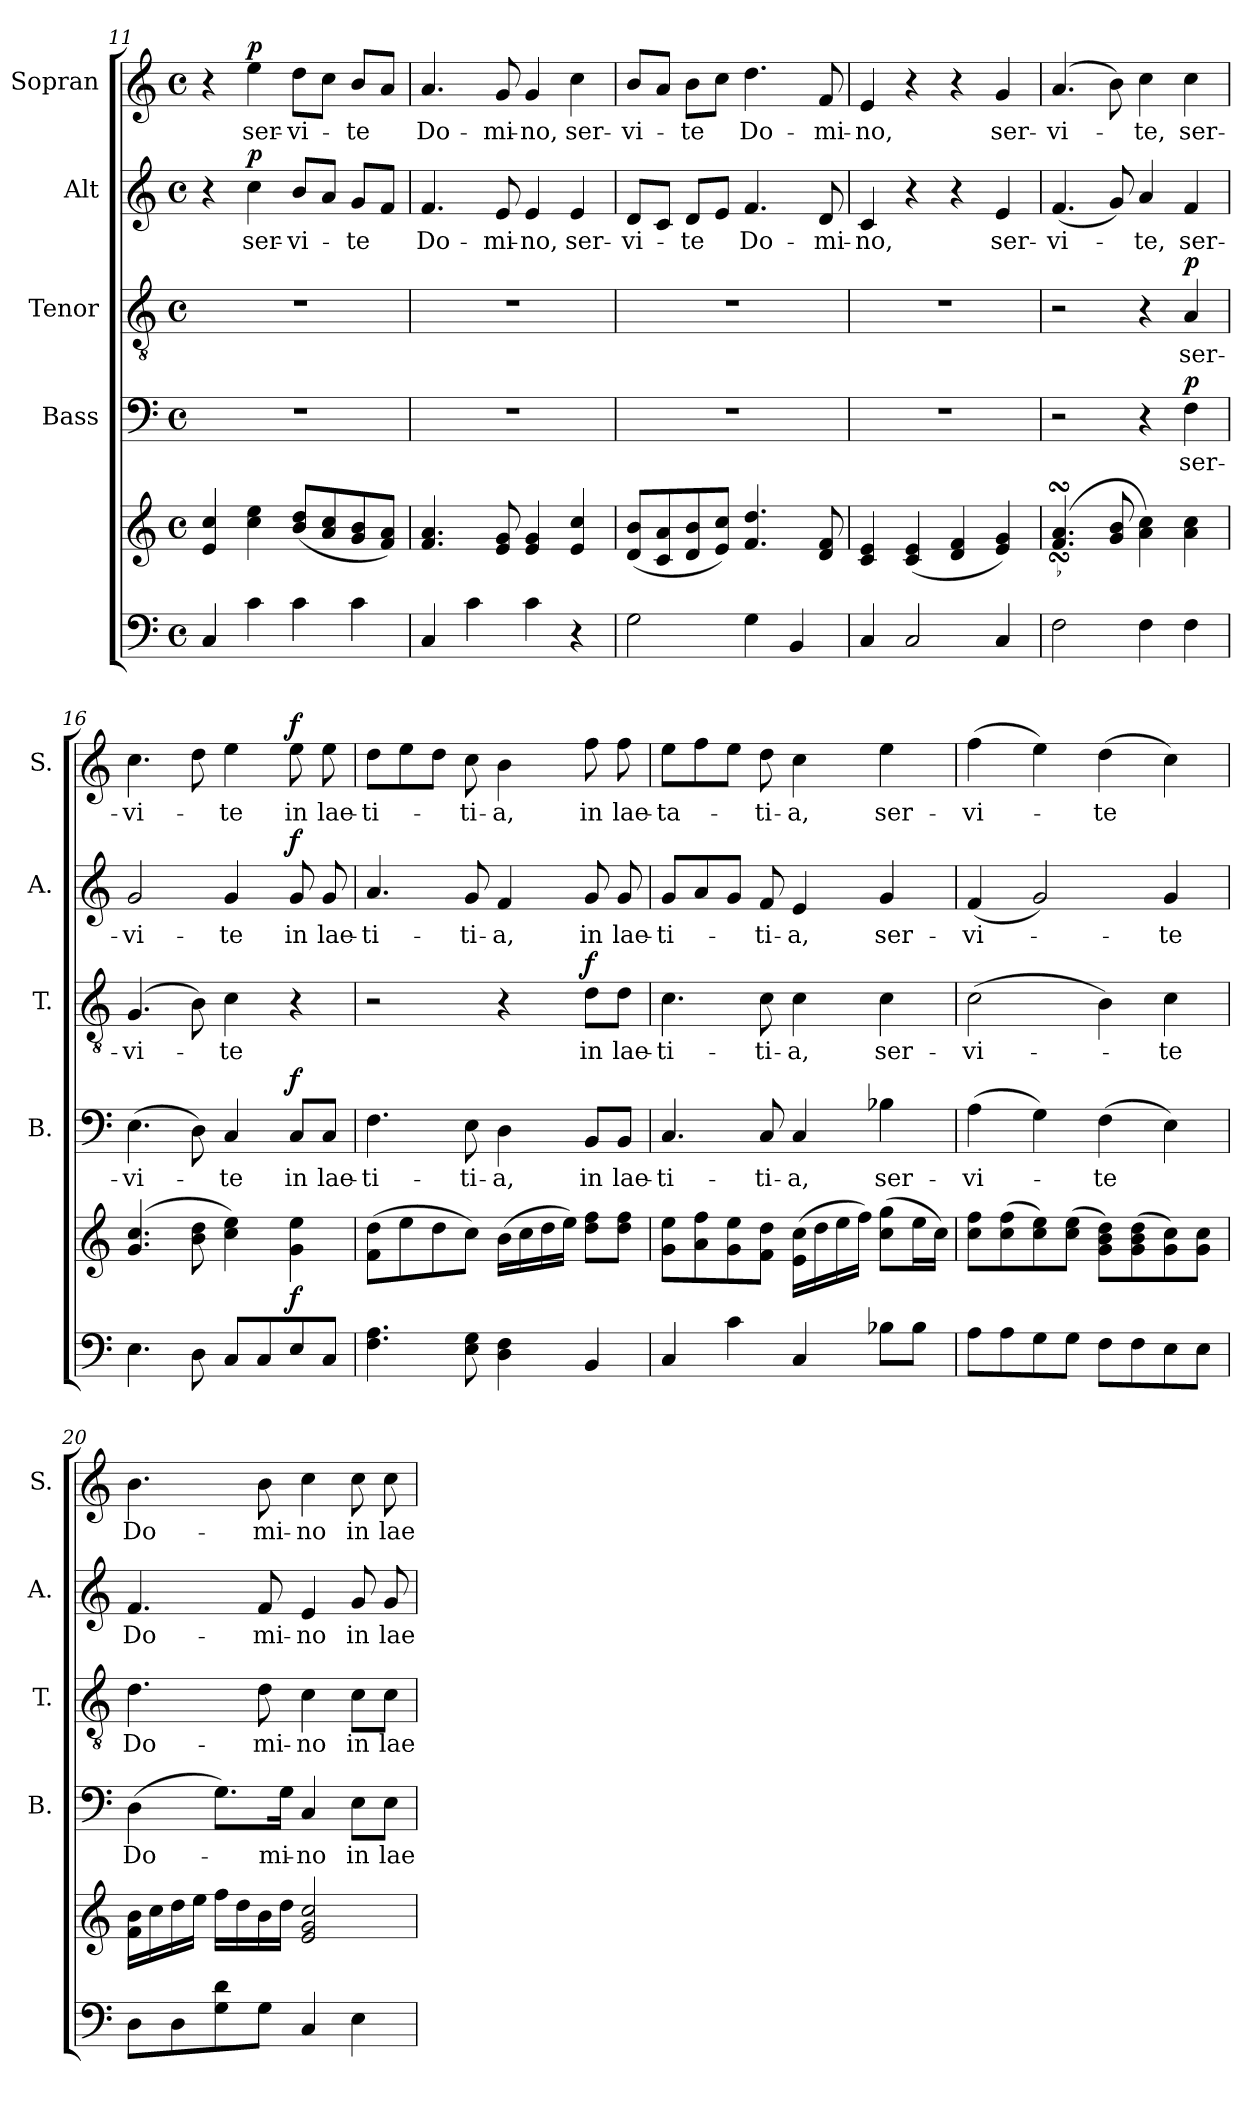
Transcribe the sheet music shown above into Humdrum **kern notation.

**kern	**kern	**dynam	**kern	**text	**dynam	**kern	**text	**dynam	**kern	**text	**dynam	**kern	**text	**dynam
*part5	*part5	*part5	*part4	*part4	*part4	*part3	*part3	*part3	*part2	*part2	*part2	*part1	*part1	*part1
*staff6	*staff5	*staff5/6	*staff4	*staff4	*staff4	*staff3	*staff3	*staff3	*staff2	*staff2	*staff2	*staff1	*staff1	*staff1
*	*	*	*I"Bass	*	*	*I"Tenor	*	*	*I"Alt	*	*	*I"Sopran	*	*
*	*	*	*I'B.	*	*	*I'T.	*	*	*I'A.	*	*	*I'S.	*	*
*clefF4	*clefG2	*	*clefF4	*	*	*clefGv2	*	*	*clefG2	*	*	*clefG2	*	*
*k[]	*k[]	*	*k[]	*	*	*k[]	*	*	*k[]	*	*	*k[]	*	*
*C:	*C:	*	*C:	*	*	*C:	*	*	*C:	*	*	*C:	*	*
*M4/4	*M4/4	*	*M4/4	*	*	*M4/4	*	*	*M4/4	*	*	*M4/4	*	*
*met(c)	*met(c)	*	*met(c)	*	*	*met(c)	*	*	*met(c)	*	*	*met(c)	*	*
=11	=11	=11	=11	=11	=11	=11	=11	=11	=11	=11	=11	=11	=11	=11
4C/	4e/ 4cc/	.	1r	.	.	1r	.	.	4r	.	.	4r	.	.
!	!	!	!	!	!	!	!	!	!	!LO:LY:b	!LO:DY:a	!	!LO:LY:b	!LO:DY:a
4c\	4cc\ 4ee\	.	.	.	.	.	.	.	4cc\	ser-	p	4ee\	ser-	p
!	!	!	!	!	!	!	!	!	!	!LO:LY:b	!	!	!LO:LY:b	!
4c\	(<8b/ 8dd/L	.	.	.	.	.	.	.	8b/L	-vi-	.	8dd\L	-vi-	.
.	8a/ 8cc/	.	.	.	.	.	.	.	8a/J	.	.	8cc\J	.	.
!	!	!	!	!	!	!	!	!	!	!LO:LY:b	!	!	!LO:LY:b	!
4c\	8g/ 8b/	.	.	.	.	.	.	.	8g/L	-te	.	8b/L	-te	.
.	8f/ 8a/J)	.	.	.	.	.	.	.	8f/J	.	.	8a/J	.	.
=12	=12	=12	=12	=12	=12	=12	=12	=12	=12	=12	=12	=12	=12	=12
!	!	!	!	!	!	!	!	!	!	!LO:LY:b	!	!	!LO:LY:b	!
4C/	4.f/ 4.a/	.	1r	.	.	1r	.	.	4.f/	Do-	.	4.a/	Do-	.
4c\	.	.	.	.	.	.	.	.	.	.	.	.	.	.
!	!	!	!	!	!	!	!	!	!	!LO:LY:b	!	!	!LO:LY:b	!
.	8e/ 8g/	.	.	.	.	.	.	.	8e/	-mi-	.	8g/	-mi-	.
!	!	!	!	!	!	!	!	!	!	!LO:LY:b	!	!	!LO:LY:b	!
4c\	4e/ 4g/	.	.	.	.	.	.	.	4e/	-no,	.	4g/	-no,	.
!	!	!	!	!	!	!	!	!	!	!LO:LY:b	!	!	!LO:LY:b	!
4r	4e/ 4cc/	.	.	.	.	.	.	.	4e/	ser-	.	4cc\	ser-	.
=13	=13	=13	=13	=13	=13	=13	=13	=13	=13	=13	=13	=13	=13	=13
!	!	!	!	!	!	!	!	!	!	!LO:LY:b	!	!	!LO:LY:b	!
2G\	(<8d/ 8b/L	.	1r	.	.	1r	.	.	8d/L	-vi-	.	8b/L	-vi-	.
.	8c/ 8a/	.	.	.	.	.	.	.	8c/J	.	.	8a/J	.	.
!	!	!	!	!	!	!	!	!	!	!LO:LY:b	!	!	!LO:LY:b	!
.	8d/ 8b/	.	.	.	.	.	.	.	8d/L	-te	.	8b\L	-te	.
.	8e/ 8cc/J)	.	.	.	.	.	.	.	8e/J	.	.	8cc\J	.	.
!	!	!	!	!	!	!	!	!	!	!LO:LY:b	!	!	!LO:LY:b	!
4G\	4.f/ 4.dd/	.	.	.	.	.	.	.	4.f/	Do-	.	4.dd\	Do-	.
4BB/	.	.	.	.	.	.	.	.	.	.	.	.	.	.
!	!	!	!	!	!	!	!	!	!	!LO:LY:b	!	!	!LO:LY:b	!
.	8d/ 8f/	.	.	.	.	.	.	.	8d/	-mi-	.	8f/	-mi-	.
!!LO:LB:g=z
=14	=14	=14	=14	=14	=14	=14	=14	=14	=14	=14	=14	=14	=14	=14
!	!	!	!	!	!	!	!	!	!	!LO:LY:b	!	!	!LO:LY:b	!
4C/	4c/ 4e/	.	1r	.	.	1r	.	.	4c/	-no,	.	4e/	-no,	.
2C/	(<4c/ 4e/	.	.	.	.	.	.	.	4r	.	.	4r	.	.
.	4d/ 4f/	.	.	.	.	.	.	.	4r	.	.	4r	.	.
!	!	!	!	!	!	!	!	!	!	!LO:LY:b	!	!	!LO:LY:b	!
4C/	4e/ 4g/)	.	.	.	.	.	.	.	4e/	ser-	.	4g/	ser-	.
=15	=15	=15	=15	=15	=15	=15	=15	=15	=15	=15	=15	=15	=15	=15
!	!	!	!	!	!	!	!	!	!	!LO:LY:b	!	!	!LO:LY:b	!
2F\	(4.f/sSSS 4.a/sSSS	.	2r	.	.	2r	.	.	(<4.f/	-vi-	.	(4.a/	-vi-	.
.	8g/ 8b/	.	.	.	.	.	.	.	8g/)	.	.	8b\)	.	.
!	!	!	!	!	!	!	!	!	!	!LO:LY:b	!	!	!LO:LY:b	!
4F\	4a\ 4cc\)	.	4r	.	.	4r	.	.	4a/	-te,	.	4cc\	-te,	.
!	!	!	!	!LO:LY:b	!LO:DY:a	!	!LO:LY:b	!LO:DY:a	!	!LO:LY:b	!	!	!LO:LY:b	!
4F\	4a\ 4cc\	.	4F\	ser-	p	4A/	ser-	p	4f/	ser-	.	4cc\	ser-	.
=16	=16	=16	=16	=16	=16	=16	=16	=16	=16	=16	=16	=16	=16	=16
!	!	!	!	!LO:LY:b	!	!	!LO:LY:b	!	!	!LO:LY:b	!	!	!LO:LY:b	!
4.E\	(4.g/ 4.cc/	.	(>4.E\	-vi-	.	(4.G/	-vi-	.	2g/	-vi-	.	4.cc\	-vi-	.
8D\	8b\ 8dd\	.	8D\)	.	.	8B\)	.	.	.	.	.	8dd\	.	.
!	!	!	!	!LO:LY:b	!	!	!LO:LY:b	!	!	!LO:LY:b	!	!	!LO:LY:b	!
8C/L	4cc\ 4ee\)	.	4C/	-te	.	4c\	-te	.	4g/	-te	.	4ee\	-te	.
8C/	.	.	.	.	.	.	.	.	.	.	.	.	.	.
!	!	!LO:DY:b	!	!LO:LY:b	!LO:DY:a	!	!	!	!	!LO:LY:b	!LO:DY:a	!	!LO:LY:b	!LO:DY:a
8E/	4g\ 4ee\	f	8C/L	in	f	4r	.	.	8g/	in	f	8ee\	in	f
!	!	!	!	!LO:LY:b	!	!	!	!	!	!LO:LY:b	!	!	!LO:LY:b	!
8C/J	.	.	8C/J	lae-	.	.	.	.	8g/	lae-	.	8ee\	lae-	.
=17	=17	=17	=17	=17	=17	=17	=17	=17	=17	=17	=17	=17	=17	=17
!	!	!	!	!LO:LY:b	!	!	!	!	!	!LO:LY:b	!	!	!LO:LY:b	!
4.F\ 4.A\	(>8f\ 8dd\L	.	4.F\	-ti-	.	2r	.	.	4.a/	-ti-	.	8dd\L	-ti-	.
.	8ee\	.	.	.	.	.	.	.	.	.	.	8ee\	.	.
.	8dd\	.	.	.	.	.	.	.	.	.	.	8dd\J	.	.
!	!	!	!	!LO:LY:b	!	!	!	!	!	!LO:LY:b	!	!	!LO:LY:b	!
8E\ 8G\	8cc\J)	.	8E\	-ti-	.	.	.	.	8g/	-ti-	.	8cc\	-ti-	.
!	!	!	!	!LO:LY:b	!	!	!	!	!	!LO:LY:b	!	!	!LO:LY:b	!
4D\ 4F\	(>16b\LL	.	4D\	-a,	.	4r	.	.	4f/	-a,	.	4b\	-a,	.
.	16cc\	.	.	.	.	.	.	.	.	.	.	.	.	.
.	16dd\	.	.	.	.	.	.	.	.	.	.	.	.	.
.	16ee\JJ)	.	.	.	.	.	.	.	.	.	.	.	.	.
!	!	!	!	!LO:LY:b	!	!	!LO:LY:b	!LO:DY:a	!	!LO:LY:b	!	!	!LO:LY:b	!
4BB/	8dd\ 8ff\L	.	8BB/L	in	.	8d\L	in	f	8g/	in	.	8ff\	in	.
!	!	!	!	!LO:LY:b	!	!	!LO:LY:b	!	!	!LO:LY:b	!	!	!LO:LY:b	!
.	8dd\ 8ff\J	.	8BB/J	lae-	.	8d\J	lae-	.	8g/	lae-	.	8ff\	lae-	.
=18	=18	=18	=18	=18	=18	=18	=18	=18	=18	=18	=18	=18	=18	=18
!	!	!	!	!LO:LY:b	!	!	!LO:LY:b	!	!	!LO:LY:b	!	!	!LO:LY:b	!
4C/	8g\ 8ee\L	.	4.C/	-ti-	.	4.c\	-ti-	.	8g/L	-ti-	.	8ee\L	-ta-	.
.	8a\ 8ff\	.	.	.	.	.	.	.	8a/	.	.	8ff\	.	.
4c\	8g\ 8ee\	.	.	.	.	.	.	.	8g/J	.	.	8ee\J	.	.
!	!	!	!	!LO:LY:b	!	!	!LO:LY:b	!	!	!LO:LY:b	!	!	!LO:LY:b	!
.	8f\ 8dd\J	.	8C/	-ti-	.	8c\	-ti-	.	8f/	-ti-	.	8dd\	-ti-	.
!	!	!	!	!LO:LY:b	!	!	!LO:LY:b	!	!	!LO:LY:b	!	!	!LO:LY:b	!
4C/	(>16e\ 16cc\LL	.	4C/	-a,	.	4c\	-a,	.	4e/	-a,	.	4cc\	-a,	.
.	16dd\	.	.	.	.	.	.	.	.	.	.	.	.	.
.	16ee\	.	.	.	.	.	.	.	.	.	.	.	.	.
.	16ff\JJ)	.	.	.	.	.	.	.	.	.	.	.	.	.
!	!	!	!	!LO:LY:b	!	!	!LO:LY:b	!	!	!LO:LY:b	!	!	!LO:LY:b	!
8B-X\L	(>8cc\ 8gg\L	.	4B-X\	ser-	.	4c\	ser-	.	4g/	ser-	.	4ee\	ser-	.
8B-\J	16ee\L	.	.	.	.	.	.	.	.	.	.	.	.	.
.	16cc\JJ)	.	.	.	.	.	.	.	.	.	.	.	.	.
!!LO:PB:g=z
=19	=19	=19	=19	=19	=19	=19	=19	=19	=19	=19	=19	=19	=19	=19
!	!	!	!	!LO:LY:b	!	!	!LO:LY:b	!	!	!LO:LY:b	!	!	!LO:LY:b	!
8A\L	8cc\ 8ff\L	.	(>4A\	-vi-	.	(>2c\	-vi-	.	(<4f/	-vi-	.	(>4ff\	-vi-	.
8A\	(>8cc\ 8ff\	.	.	.	.	.	.	.	.	.	.	.	.	.
8G\	8cc\ 8ee\)	.	4G\)	.	.	.	.	.	2g/)	.	.	4ee\)	.	.
8G\J	(>8cc\ 8ee\J	.	.	.	.	.	.	.	.	.	.	.	.	.
!	!	!	!	!LO:LY:b	!	!	!	!	!	!	!	!	!LO:LY:b	!
8F\L	8g\ 8b\ 8dd\L)	.	(>4F\	-te	.	4B\)	.	.	.	.	.	(>4dd\	-te	.
8F\	(>8g\ 8b\ 8dd\	.	.	.	.	.	.	.	.	.	.	.	.	.
!	!	!	!	!	!	!	!LO:LY:b	!	!	!LO:LY:b	!	!	!	!
8E\	8g\ 8cc\)	.	4E\)	.	.	4c\	-te	.	4g/	-te	.	4cc\)	.	.
8E\J	8g\ 8cc\J	.	.	.	.	.	.	.	.	.	.	.	.	.
=20	=20	=20	=20	=20	=20	=20	=20	=20	=20	=20	=20	=20	=20	=20
!	!	!	!	!LO:LY:b	!	!	!LO:LY:b	!	!	!LO:LY:b	!	!	!LO:LY:b	!
8D\L	16f\ 16b\LL	.	(>4D\	Do-	.	4.d\	Do-	.	4.f/	Do-	.	4.b\	Do-	.
.	16cc\	.	.	.	.	.	.	.	.	.	.	.	.	.
8D\	16dd\	.	.	.	.	.	.	.	.	.	.	.	.	.
.	16ee\JJ	.	.	.	.	.	.	.	.	.	.	.	.	.
8G\ 8d\	16ff\LL	.	8.G\L)	.	.	.	.	.	.	.	.	.	.	.
.	16dd\	.	.	.	.	.	.	.	.	.	.	.	.	.
!	!	!	!	!	!	!	!LO:LY:b	!	!	!LO:LY:b	!	!	!LO:LY:b	!
8G\J	16b\	.	.	.	.	8d\	-mi-	.	8f/	-mi-	.	8b\	-mi-	.
!	!	!	!	!LO:LY:b	!	!	!	!	!	!	!	!	!	!
.	16dd\JJ	.	16G\Jk	-mi-	.	.	.	.	.	.	.	.	.	.
!	!	!	!	!LO:LY:b	!	!	!LO:LY:b	!	!	!LO:LY:b	!	!	!LO:LY:b	!
4C/	2e/ 2g/ 2cc/	.	4C/	-no	.	4c\	-no	.	4e/	-no	.	4cc\	-no	.
!	!	!	!	!LO:LY:b	!	!	!LO:LY:b	!	!	!LO:LY:b	!	!	!LO:LY:b	!
4E\	.	.	8E\L	in	.	8c\L	in	.	8g/	in	.	8cc\	in	.
!	!	!	!	!LO:LY:b	!	!	!LO:LY:b	!	!	!LO:LY:b	!	!	!LO:LY:b	!
.	.	.	8E\J	lae-	.	8c\J	lae-	.	8g/	lae-	.	8cc\	lae-	.
=	=	=	=	=	=	=	=	=	=	=	=	=	=	=
*-	*-	*-	*-	*-	*-	*-	*-	*-	*-	*-	*-	*-	*-	*-
